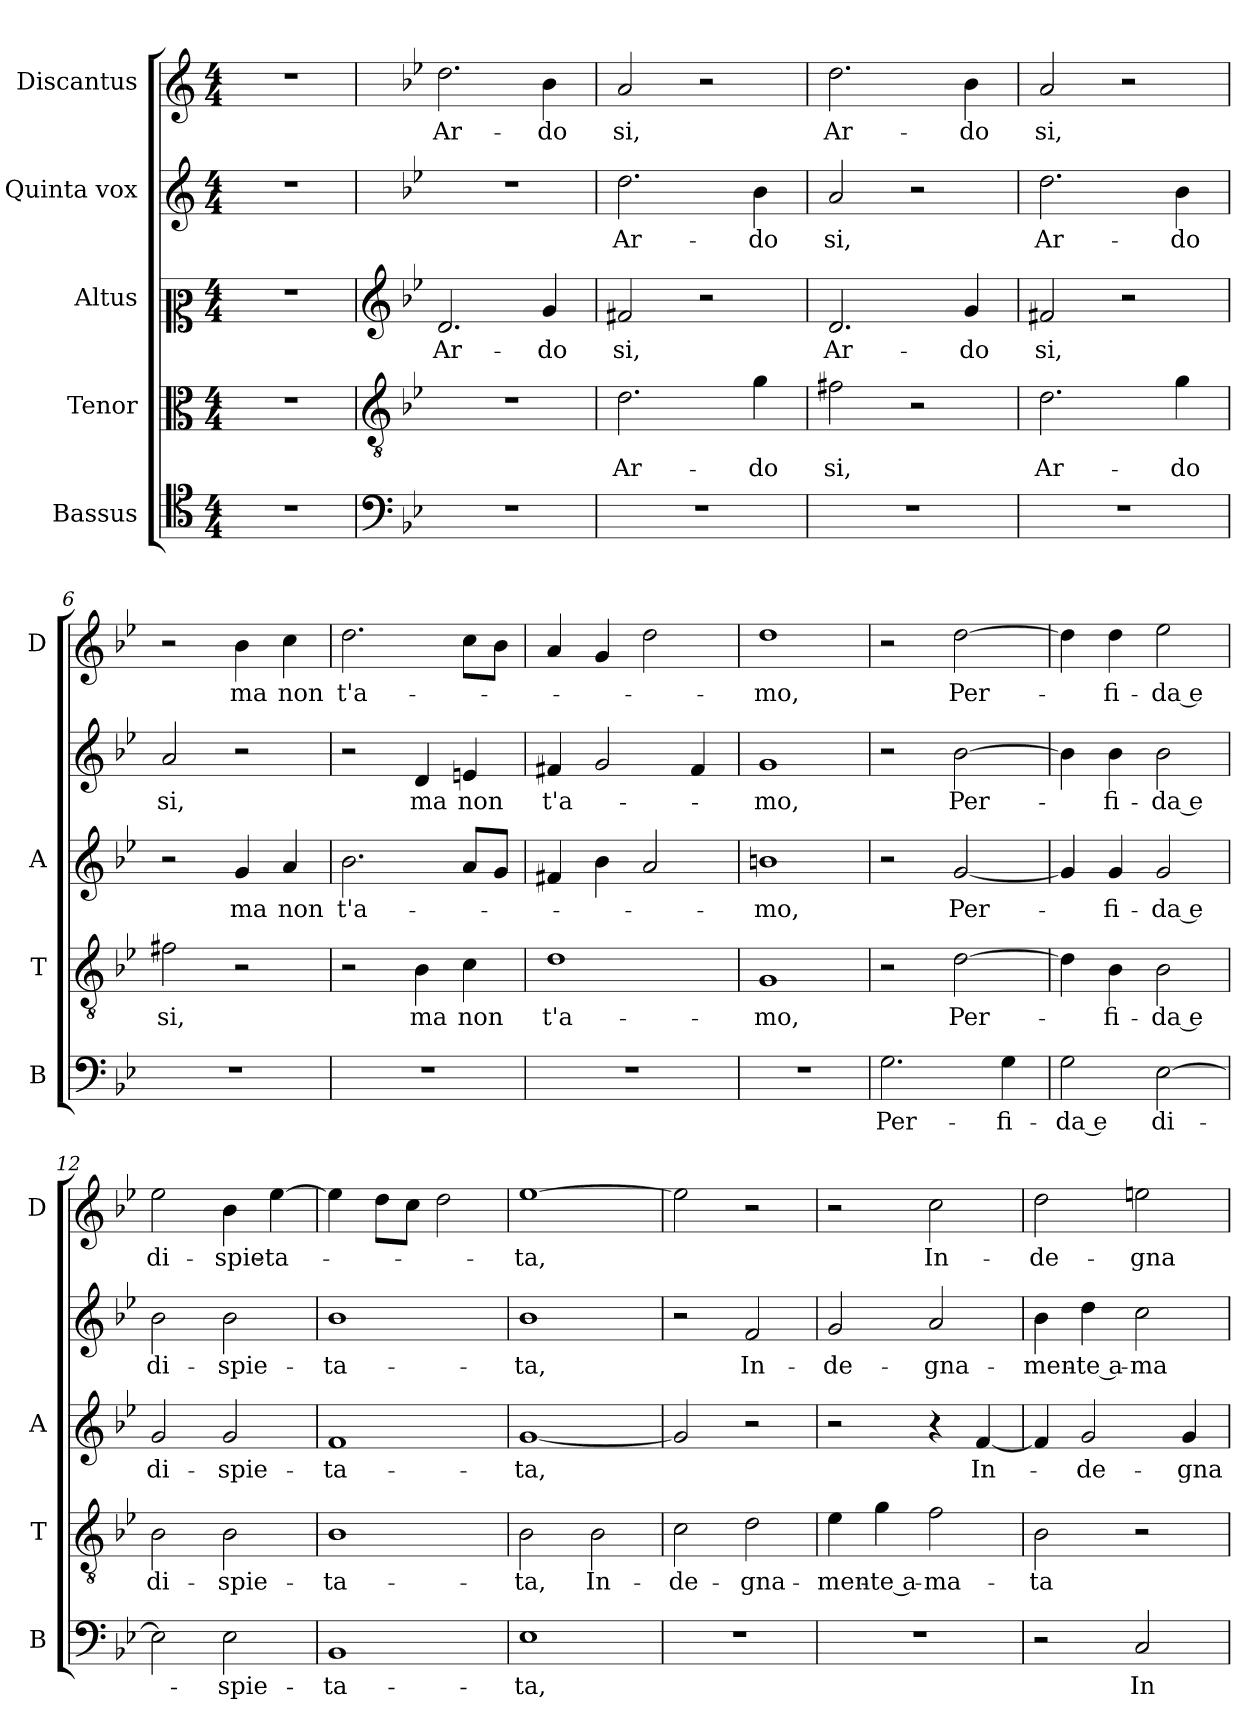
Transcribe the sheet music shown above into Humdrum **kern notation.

**kern	**text	**kern	**text	**kern	**text	**kern	**text	**kern	**text
*part5	*part5	*part4	*part4	*part3	*part3	*part2	*part2	*part1	*part1
*staff5	*staff5	*staff4	*staff4	*staff3	*staff3	*staff2	*staff2	*staff1	*staff1
*I"Bassus	*	*I"Tenor	*	*I"Altus	*	*I"Quinta vox	*	*I"Discantus	*
*I'B	*	*I'T	*	*I'A	*	*	*	*I'D	*
*clefC4	*	*clefC3	*	*clefC2	*	*clefG2	*	*clefG2	*
*k[]	*	*k[]	*	*k[]	*	*k[]	*	*k[]	*
*C:	*	*C:	*	*C:	*	*C:	*	*C:	*
*M4/4	*	*M4/4	*	*M4/4	*	*M4/4	*	*M4/4	*
=1	=1	=1	=1	=1	=1	=1	=1	=1	=1
1r	.	1r	.	1r	.	1r	.	1r	.
=2	=2	=2	=2	=2	=2	=2	=2	=2	=2
*clefF4	*	*clefGv2	*	*clefG2	*	*	*	*	*
*k[b-e-]	*	*k[b-e-]	*	*k[b-e-]	*	*k[b-e-]	*	*k[b-e-]	*
*B-:	*	*B-:	*	*B-:	*	*B-:	*	*B-:	*
!	!	!	!	!	!LO:LY:b	!	!	!	!LO:LY:b
1r	.	1r	.	2.d/	Ar-	1r	.	2.dd\	Ar-
!	!	!	!	!	!LO:LY:b	!	!	!	!LO:LY:b
.	.	.	.	4g/	-do	.	.	4b-\	-do
=3	=3	=3	=3	=3	=3	=3	=3	=3	=3
!	!	!	!LO:LY:b	!	!LO:LY:b	!	!LO:LY:b	!	!LO:LY:b
1r	.	2.d\	Ar-	2f#X/	si,	2.dd\	Ar-	2a/	si,
.	.	.	.	2r	.	.	.	2r	.
!	!	!	!LO:LY:b	!	!	!	!LO:LY:b	!	!
.	.	4g\	-do	.	.	4b-\	-do	.	.
=4	=4	=4	=4	=4	=4	=4	=4	=4	=4
!	!	!	!LO:LY:b	!	!LO:LY:b	!	!LO:LY:b	!	!LO:LY:b
1r	.	2f#X\	si,	2.d/	Ar-	2a/	si,	2.dd\	Ar-
.	.	2r	.	.	.	2r	.	.	.
!	!	!	!	!	!LO:LY:b	!	!	!	!LO:LY:b
.	.	.	.	4g/	-do	.	.	4b-\	-do
=5	=5	=5	=5	=5	=5	=5	=5	=5	=5
!	!	!	!LO:LY:b	!	!LO:LY:b	!	!LO:LY:b	!	!LO:LY:b
1r	.	2.d\	Ar-	2f#X/	si,	2.dd\	Ar-	2a/	si,
.	.	.	.	2r	.	.	.	2r	.
!	!	!	!LO:LY:b	!	!	!	!LO:LY:b	!	!
.	.	4g\	-do	.	.	4b-\	-do	.	.
=6	=6	=6	=6	=6	=6	=6	=6	=6	=6
!	!	!	!LO:LY:b	!	!	!	!LO:LY:b	!	!
1r	.	2f#X\	si,	2r	.	2a/	si,	2r	.
!	!	!	!	!	!LO:LY:b	!	!	!	!LO:LY:b
.	.	2r	.	4g/	ma	2r	.	4b-\	ma
!	!	!	!	!	!LO:LY:b	!	!	!	!LO:LY:b
.	.	.	.	4a/	non	.	.	4cc\	non
=7	=7	=7	=7	=7	=7	=7	=7	=7	=7
!	!	!	!	!	!LO:LY:b	!	!	!	!LO:LY:b
1r	.	2r	.	2.b-\	t'a-	2r	.	2.dd\	t'a-
!	!	!	!LO:LY:b	!	!	!	!LO:LY:b	!	!
.	.	4B-\	ma	.	.	4d/	ma	.	.
!	!	!	!LO:LY:b	!	!	!	!LO:LY:b	!	!
.	.	4c\	non	8a/L	.	4en/	non	8cc\L	.
.	.	.	.	8g/J	.	.	.	8b-\J	.
!!LO:LB:g=z
=8	=8	=8	=8	=8	=8	=8	=8	=8	=8
!	!	!	!LO:LY:b	!	!	!	!LO:LY:b	!	!
1r	.	1d	t'a-	4f#X/	.	4f#X/	t'a-	4a/	.
.	.	.	.	4b-\	.	2g/	.	4g/	.
.	.	.	.	2a/	.	.	.	2dd\	.
.	.	.	.	.	.	4f#/	.	.	.
=9	=9	=9	=9	=9	=9	=9	=9	=9	=9
!	!	!	!LO:LY:b	!	!LO:LY:b	!	!LO:LY:b	!	!LO:LY:b
1r	.	1G	-mo,	1bn	-mo,	1g	-mo,	1dd	-mo,
=10	=10	=10	=10	=10	=10	=10	=10	=10	=10
!	!LO:LY:b	!	!	!	!	!	!	!	!
2.G\	Per-	2r	.	2r	.	2r	.	2r	.
!	!	!	!LO:LY:b	!	!LO:LY:b	!	!LO:LY:b	!	!LO:LY:b
.	.	[2d\	Per-	[2g/	Per-	[2b-\	Per-	[2dd\	Per-
!	!LO:LY:b	!	!	!	!	!	!	!	!
4G\	-fi-	.	.	.	.	.	.	.	.
=11	=11	=11	=11	=11	=11	=11	=11	=11	=11
!	!LO:LY:b	!	!	!	!	!	!	!	!
2G\	-da e	4d\]	.	4g/]	.	4b-\]	.	4dd\]	.
!	!	!	!LO:LY:b	!	!LO:LY:b	!	!LO:LY:b	!	!LO:LY:b
.	.	4B-\	-fi-	4g/	-fi-	4b-\	-fi-	4dd\	-fi-
!	!LO:LY:b	!	!LO:LY:b	!	!LO:LY:b	!	!LO:LY:b	!	!LO:LY:b
[2E-\	di-	2B-\	-da e	2g/	-da e	2b-\	-da e	2ee-\	-da e
=12	=12	=12	=12	=12	=12	=12	=12	=12	=12
!	!	!	!LO:LY:b	!	!LO:LY:b	!	!LO:LY:b	!	!LO:LY:b
2E-\]	.	2B-\	di-	2g/	di-	2b-\	di-	2ee-\	di-
!	!LO:LY:b	!	!LO:LY:b	!	!LO:LY:b	!	!LO:LY:b	!	!LO:LY:b
2E-\	-spie-	2B-\	-spie-	2g/	-spie-	2b-\	-spie-	4b-\	-spie-
!	!	!	!	!	!	!	!	!	!LO:LY:b
.	.	.	.	.	.	.	.	[4ee-\	-ta-
=13	=13	=13	=13	=13	=13	=13	=13	=13	=13
!	!LO:LY:b	!	!LO:LY:b	!	!LO:LY:b	!	!LO:LY:b	!	!
1BB-	-ta-	1B-	-ta-	1f	-ta-	1b-	-ta-	4ee-\]	.
.	.	.	.	.	.	.	.	8dd\L	.
.	.	.	.	.	.	.	.	8cc\J	.
.	.	.	.	.	.	.	.	2dd\	.
=14	=14	=14	=14	=14	=14	=14	=14	=14	=14
!	!LO:LY:b	!	!LO:LY:b	!	!LO:LY:b	!	!LO:LY:b	!	!LO:LY:b
1E-	-ta,	2B-\	-ta,	[1g	-ta,	1b-	-ta,	[1ee-	-ta,
!	!	!	!LO:LY:b	!	!	!	!	!	!
.	.	2B-\	In-	.	.	.	.	.	.
=15	=15	=15	=15	=15	=15	=15	=15	=15	=15
!	!	!	!LO:LY:b	!	!	!	!	!	!
1r	.	2c\	-de-	2g/]	.	2r	.	2ee-\]	.
!	!	!	!LO:LY:b	!	!	!	!LO:LY:b	!	!
.	.	2d\	-gna-	2r	.	2f/	In-	2r	.
!!LO:PB:g=z
=16	=16	=16	=16	=16	=16	=16	=16	=16	=16
!	!	!	!LO:LY:b	!	!	!	!LO:LY:b	!	!
1r	.	4e-\	-men-	2r	.	2g/	-de-	2r	.
!	!	!	!LO:LY:b	!	!	!	!	!	!
.	.	4g\	-te a-	.	.	.	.	.	.
!	!	!	!LO:LY:b	!	!	!	!LO:LY:b	!	!LO:LY:b
.	.	2f\	-ma-	4r	.	2a/	-gna-	2cc\	In-
!	!	!	!	!	!LO:LY:b	!	!	!	!
.	.	.	.	[4f/	In-	.	.	.	.
=17	=17	=17	=17	=17	=17	=17	=17	=17	=17
!	!	!	!LO:LY:b	!	!	!	!LO:LY:b	!	!LO:LY:b
2r	.	2B-\	-ta	4f/]	.	4b-\	-men-	2dd\	-de-
!	!	!	!	!	!LO:LY:b	!	!LO:LY:b	!	!
.	.	.	.	2g/	-de-	4dd\	-te a-	.	.
!	!LO:LY:b	!	!	!	!	!	!LO:LY:b	!	!LO:LY:b
2C/	In-	2r	.	.	.	2cc\	-ma-	2een\	-gna-
!	!	!	!	!	!LO:LY:b	!	!	!	!
.	.	.	.	4g/	-gna-	.	.	.	.
=	=	=	=	=	=	=	=	=	=
*-	*-	*-	*-	*-	*-	*-	*-	*-	*-
